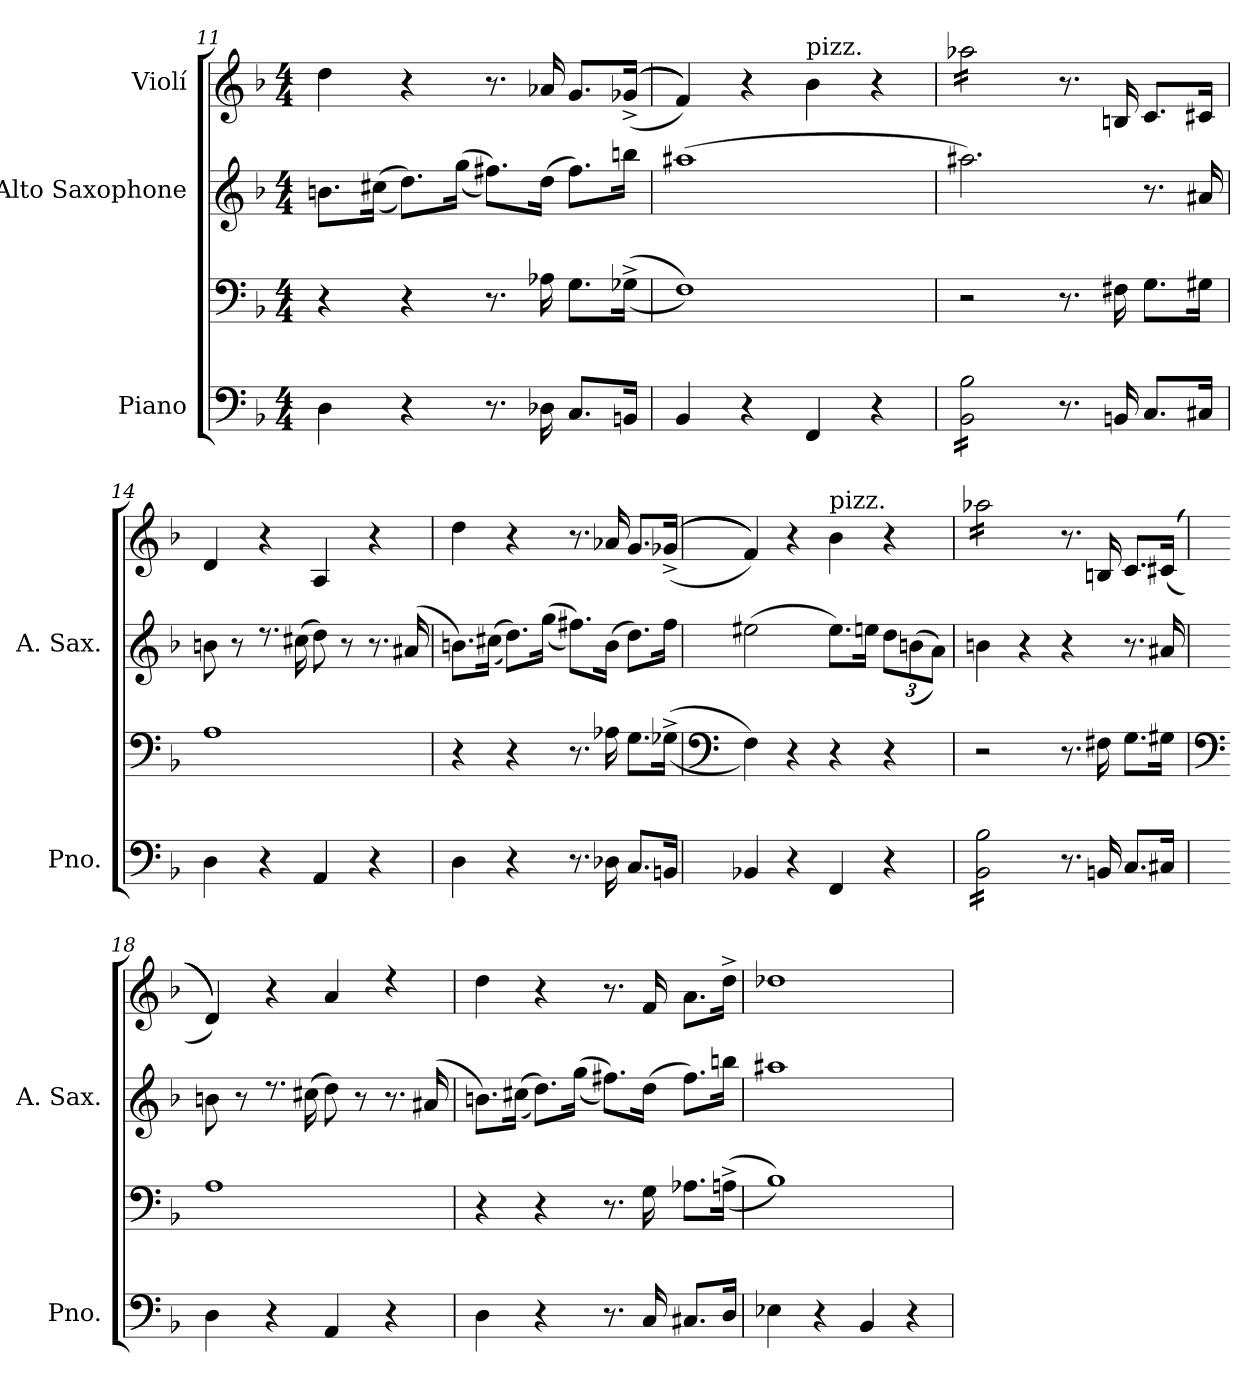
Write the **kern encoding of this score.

**kern	**kern	**kern	**kern
*part3	*part3	*part2	*part1
*staff4	*staff3	*staff2	*staff1
*I"Piano	*	*I"Alto Saxophone	*I"Violí
*I'Pno.	*	*I'A. Sax.	*
*clefF4	*clefF4	*clefG2	*clefG2
*	*	*ITrd5c9	*
*k[b-]	*k[b-]	*k[b-e-a-d-]	*k[b-]
*M4/4	*M4/4	*M4/4	*M4/4
=11	=11	=11	=11
4D\	4r	8.dn\L	4dd\
.	.	(>(>16en\Jk	.
4r	4r	8.f\L))	4r
.	.	(>(>16b-\Jk	.
8.r	8.r	8.an\L))	8.r
16D-X\	16A-X\	(>16f\Jk	16a-X/
8.C/L	8.G\L	8.a\L)	8.g/L
16BBn/Jk	(>(>16G-X^\Jk	16ddn\Jk	(<(<(<(<16g-X^/Jk
=12	=12	=12	=12
4BB-/	1F))	(>1cc#X	4f/))))
4r	.	.	4r
!	!	!	!LO:TX:a:t=pizz.
4FF/	.	.	4b-\
4r	.	.	4r
!!LO:LB:g=z
=13	=13	=13	=13
!	!	!	!LO:TX:a:t=arco
*tremolo	*	*	*
*	*	*	*tremolo
16BB-\ 16B-\LL	2r	2.cc#X\)	16aa-X\LL
16BB-\ 16B-\	.	.	16aa-X\
16BB-\ 16B-\	.	.	16aa-X\
16BB-\ 16B-\	.	.	16aa-X\
16BB-\ 16B-\	.	.	16aa-X\
16BB-\ 16B-\	.	.	16aa-X\
16BB-\ 16B-\	.	.	16aa-X\
16BB-\ 16B-\JJ	.	.	16aa-X\JJ
*	*	*	*Xtremolo
*Xtremolo	*	*	*
8.r	8.r	.	8.r
16BBn/	16F#X\	.	16Bn/
8.C/L	8.G\L	8.r	8.c/L
16C#X/Jk	16G#X\Jk	16c#X/	16c#X/Jk
=14	=14	=14	=14
4D\	1A	8dn\	4d/
.	.	8r	.
4r	.	8.rdd	4r
.	.	(>16en\	.
4AA/	.	8f\)	4A/
.	.	8r	.
4r	.	8.r	4r
.	.	(<16c#X/	.
=15	=15	=15	=15
4D\	4r	8.dn\L)	4dd\
.	.	(>(>16en\Jk	.
4r	4r	8.f\L))	4r
.	.	(>(>16b-\Jk	.
8.r	8.r	8.an\L))	8.r
16D-X\	16A-X\	(>16d\Jk	16a-X/
8.C/L	8.G\L	8.f\L)	8.g/L
16BBn/Jk	(>(>16G-X^\Jk	16a\Jk	(<(<(<(<16g-X^/Jk
!!LO:LB:g=z
=16	=16	=16	=16
*	*clefF4	*	*
4BB-X/	4F\))	(>2g#X\	4f/))))
4r	4r	.	4r
!	!	!	!LO:TX:a:t=pizz.
4FF/	4r	8.g#\L)	4b-\
.	.	16gn\Jk	.
*	*	*Xbrackettup	*
4r	4r	12f\L	4r
.	.	(>(>12dn\	.
.	.	12c\J))	.
=17	=17	=17	=17
!	!	!	!LO:TX:a:t=arco
*tremolo	*	*	*
*	*	*	*tremolo
16BB-\ 16B-\LL	2r	4dn\	16aa-X\LL
16BB-\ 16B-\	.	.	16aa-X\
16BB-\ 16B-\	.	.	16aa-X\
16BB-\ 16B-\	.	.	16aa-X\
16BB-\ 16B-\	.	4r	16aa-X\
16BB-\ 16B-\	.	.	16aa-X\
16BB-\ 16B-\	.	.	16aa-X\
16BB-\ 16B-\JJ	.	.	16aa-X\JJ
*	*	*	*Xtremolo
*Xtremolo	*	*	*
8.r	8.r	4r	8.r
16BBn/	16F#X\	.	16Bn/
8.C/L	8.G\L	8.r	8.c/L
16C#X/Jk	16G#X\Jk	16c#X/	(<(<(<(<16c#X/Jk
=18	=18	=18	=18
*	*clefF4	*	*
4D\	1A	8dn\	4d/))))
.	.	8r	.
4r	.	8.rdd	4r
.	.	(>16en\	.
4AA/	.	8f\)	4a/
.	.	8r	.
4r	.	8.r	4rdd
.	.	(<16c#X/	.
!!LO:PB:g=z
=19	=19	=19	=19
4D\	4r	8.dn\L)	4dd\
.	.	(>(>16en\Jk	.
4r	4r	8.f\L))	4r
.	.	(>(>16b-\Jk	.
8.r	8.r	8.an\L))	8.r
16C/	16G\	(>16f\Jk	16f/
8.C#X/L	8.A-X\L	8.a\L)	8.a\L
16D/Jk	(>(>16An^\Jk	16ddn\Jk	16dd^\Jk
=20	=20	=20	=20
4E-X\	1B-))	1cc#X	1dd-X
4r	.	.	.
4BB-/	.	.	.
4r	.	.	.
=	=	=	=
*-	*-	*-	*-
